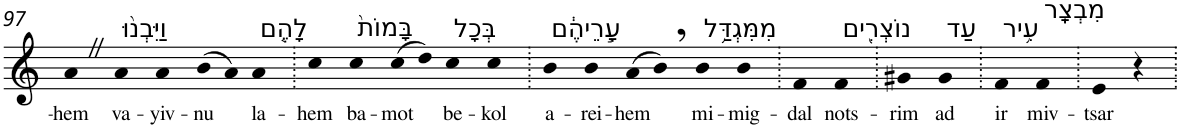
**kern	**text
*part1	*part1
*staff1	*staff1
*I"Piano	*
*I'Pno	*
!!LO:PB:g=z
*clefG2	*
*k[]	*
=97	=97
!	!LO:LY:b
4aZ	-hem
!LO:TX:a:t=וַיִּבְנ֨וּ	!
!	!LO:LY:b
4a	va-
!	!LO:LY:b
4a	-yiv-
!	!LO:LY:b
(>8b	-nu
8a)	.
!LO:TX:a:t=לָהֶ֤ם	!
!	!LO:LY:b
4a	la-
=98.	=98.
!	!LO:LY:b
4cc	-hem
!LO:TX:a:t=בָּמוֹת֙	!
!	!LO:LY:b
4cc	ba-
!	!LO:LY:b
(>8cc	-mot
8dd)	.
!LO:TX:a:t=בְּכָל	!
!	!LO:LY:b
4cc	be-
!	!LO:LY:b
4cc	-kol
=99.	=99.
!LO:TX:a:t=עָ֣רֵיהֶ֔ם	!
!	!LO:LY:b
4b	a-
!	!LO:LY:b
4b	-rei-
!	!LO:LY:b
(>8a	-hem
8b,)	.
!LO:TX:a:t=מִמִּגְדַּ֥ל	!
!	!LO:LY:b
4b	mi-
!	!LO:LY:b
4b	-mig-
=100.	=100.
!	!LO:LY:b
4f	-dal
!LO:TX:a:t=נוֹצְרִ֖ים	!
!	!LO:LY:b
4f	nots-
=101.	=101.
!	!LO:LY:b
4g#X	-rim
!LO:TX:a:t=עַד	!
!	!LO:LY:b
4g#	ad
=102.	=102.
!LO:TX:a:t=עִ֥יר	!
!	!LO:LY:b
4f	ir
!LO:TX:a:t=מִבְצָֽר	!
!	!LO:LY:b
4f	miv-
=103.	=103.
!	!LO:LY:b
4e	-tsar
4r	.
=.	=.
*-	*-
